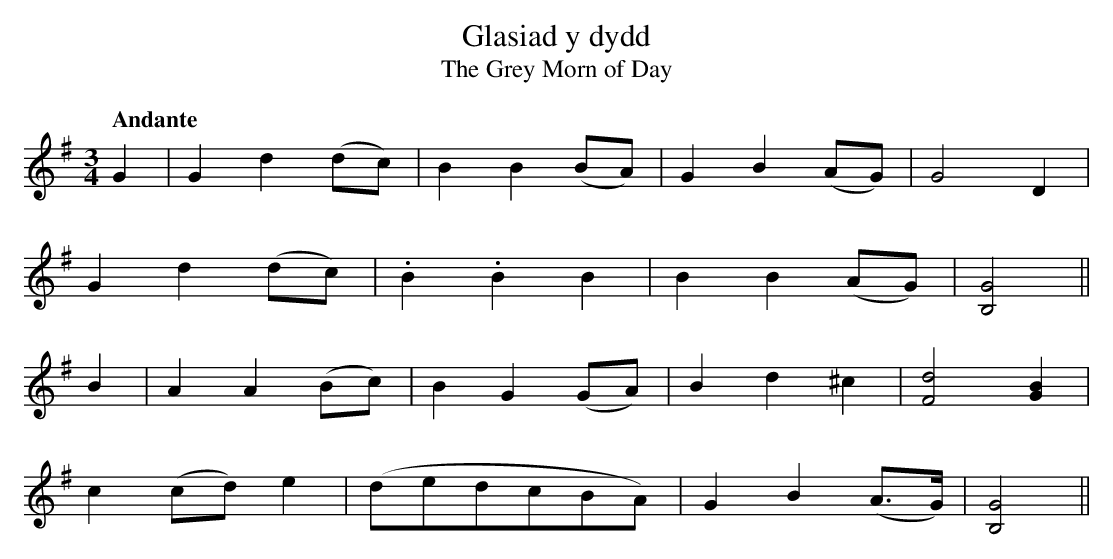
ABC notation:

X:1
T:Glasiad y dydd
T:Grey Morn of Day, The
M:3/4
L:1/8
Q:"Andante"
K:G
G2|G2d2 (dc)|B2B2 (BA)|G2B2 (AG)|G4 D2|
G2d2 (dc)|.B2.B2B2|B2B2 (AG)|[B,4G4]||
B2|A2A2 (Bc)|B2G2 (GA)|B2d2 ^c2|[F4d4] [G2B2]|
c2 (cd) e2|(dedcBA)|G2B2 (A>G)|[B,4G4]||
